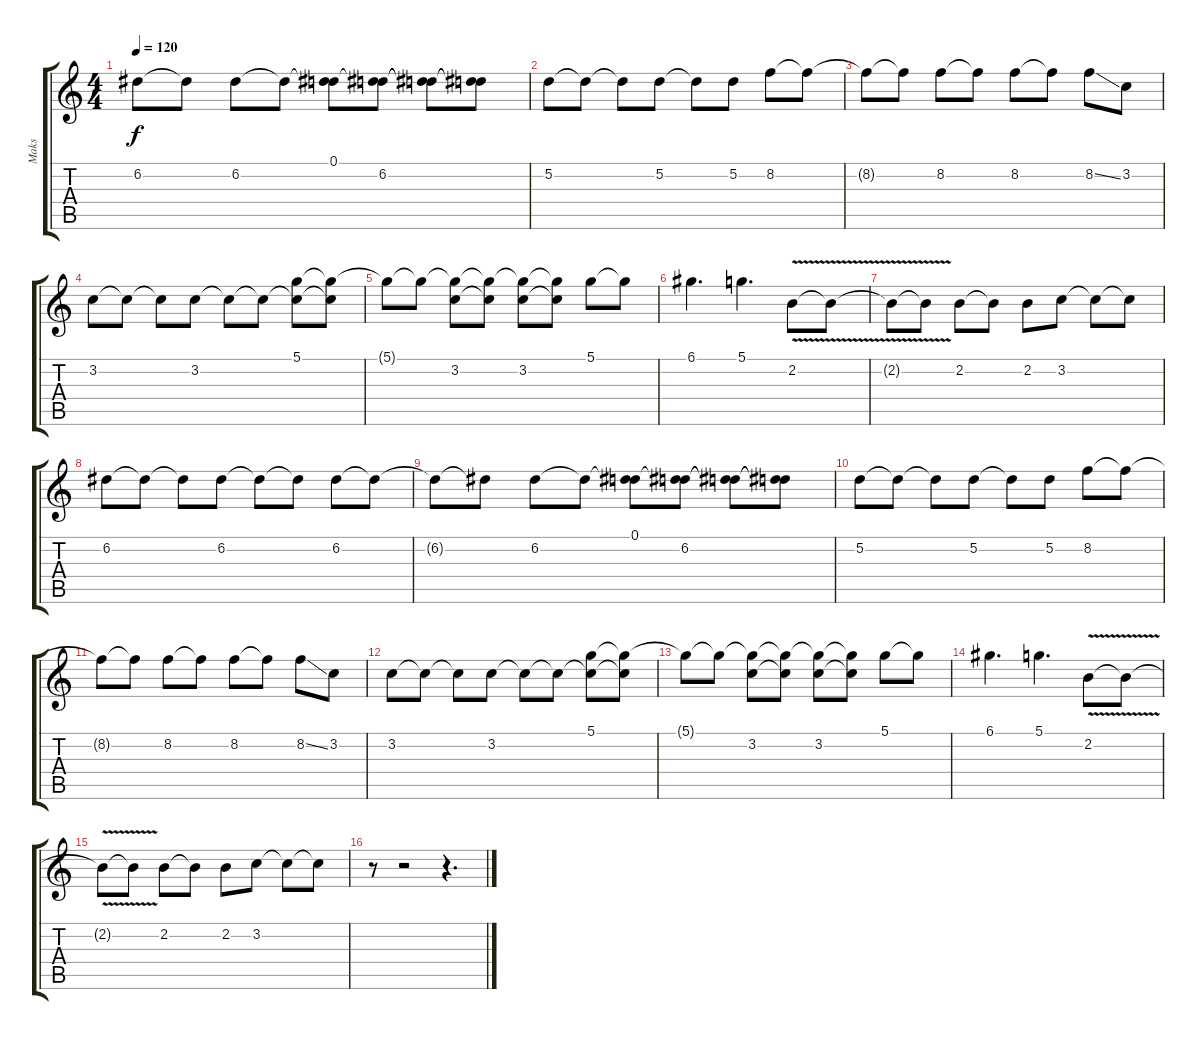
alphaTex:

\track ("Maks" "Maks") {instrument distortionguitar}
\staff {score tabs}
\tuning (D4 A3 F3 C3 G2 C2) {hide}
\ts (4 4)
\tempo 120
\clef g2
\ks c
6.2{t}.8{dy f} 6.2{t}.8 6.2.8 6.2{t}.8 (0.1 6.2{t}).8 (0.1{t} 6.2).8 (0.1{t} 6.2{t}).8 (0.1{t} 6.2{t}).8 |
5.2.8 5.2{t}.8 5.2{t}.8 5.2.8 5.2{t}.8 5.2.8 8.2.8 8.2{t}.8 |
8.2{t}.8 8.2{t}.8 8.2.8 8.2{t}.8 8.2.8 8.2{t}.8 8.2{ss}.8 3.2.8 |
3.2.8 3.2{t}.8 3.2{t}.8 3.2.8 3.2{t}.8 3.2{t}.8 (5.1 3.2{t}).8 (5.1{t} 3.2{t}).8 |
5.1{t}.8 5.1{t}.8 (5.1{t} 3.2).8 (5.1{t} 3.2{t}).8 (5.1{t} 3.2).8 (5.1{t} 3.2{t}).8 5.1.8 5.1{t}.8 |
6.1.4{d} 5.1.4{d} 2.2{v}.8 2.2{v t}.8 |
2.2{v t}.8 2.2{v t}.8 2.2.8 2.2{t}.8 2.2.8 3.2.8 3.2{t}.8 3.2{t}.8 |
6.2.8 6.2{t}.8 6.2{t}.8 6.2.8 6.2{t}.8 6.2{t}.8 6.2.8 6.2{t}.8 |
6.2{t}.8 6.2{t}.8 6.2.8 6.2{t}.8 (0.1 6.2{t}).8 (0.1{t} 6.2).8 (0.1{t} 6.2{t}).8 (0.1{t} 6.2{t}).8 |
5.2.8 5.2{t}.8 5.2{t}.8 5.2.8 5.2{t}.8 5.2.8 8.2.8 8.2{t}.8 |
8.2{t}.8 8.2{t}.8 8.2.8 8.2{t}.8 8.2.8 8.2{t}.8 8.2{ss}.8 3.2.8 |
3.2.8 3.2{t}.8 3.2{t}.8 3.2.8 3.2{t}.8 3.2{t}.8 (5.1 3.2{t}).8 (5.1{t} 3.2{t}).8 |
5.1{t}.8 5.1{t}.8 (5.1{t} 3.2).8 (5.1{t} 3.2{t}).8 (5.1{t} 3.2).8 (5.1{t} 3.2{t}).8 5.1.8 5.1{t}.8 |
6.1.4{d} 5.1.4{d} 2.2{v}.8 2.2{v t}.8 |
2.2{v t}.8 2.2{v t}.8 2.2.8 2.2{t}.8 2.2.8 3.2.8 3.2{t}.8 3.2{t}.8 |
r.8 r.2 r.4{d}
